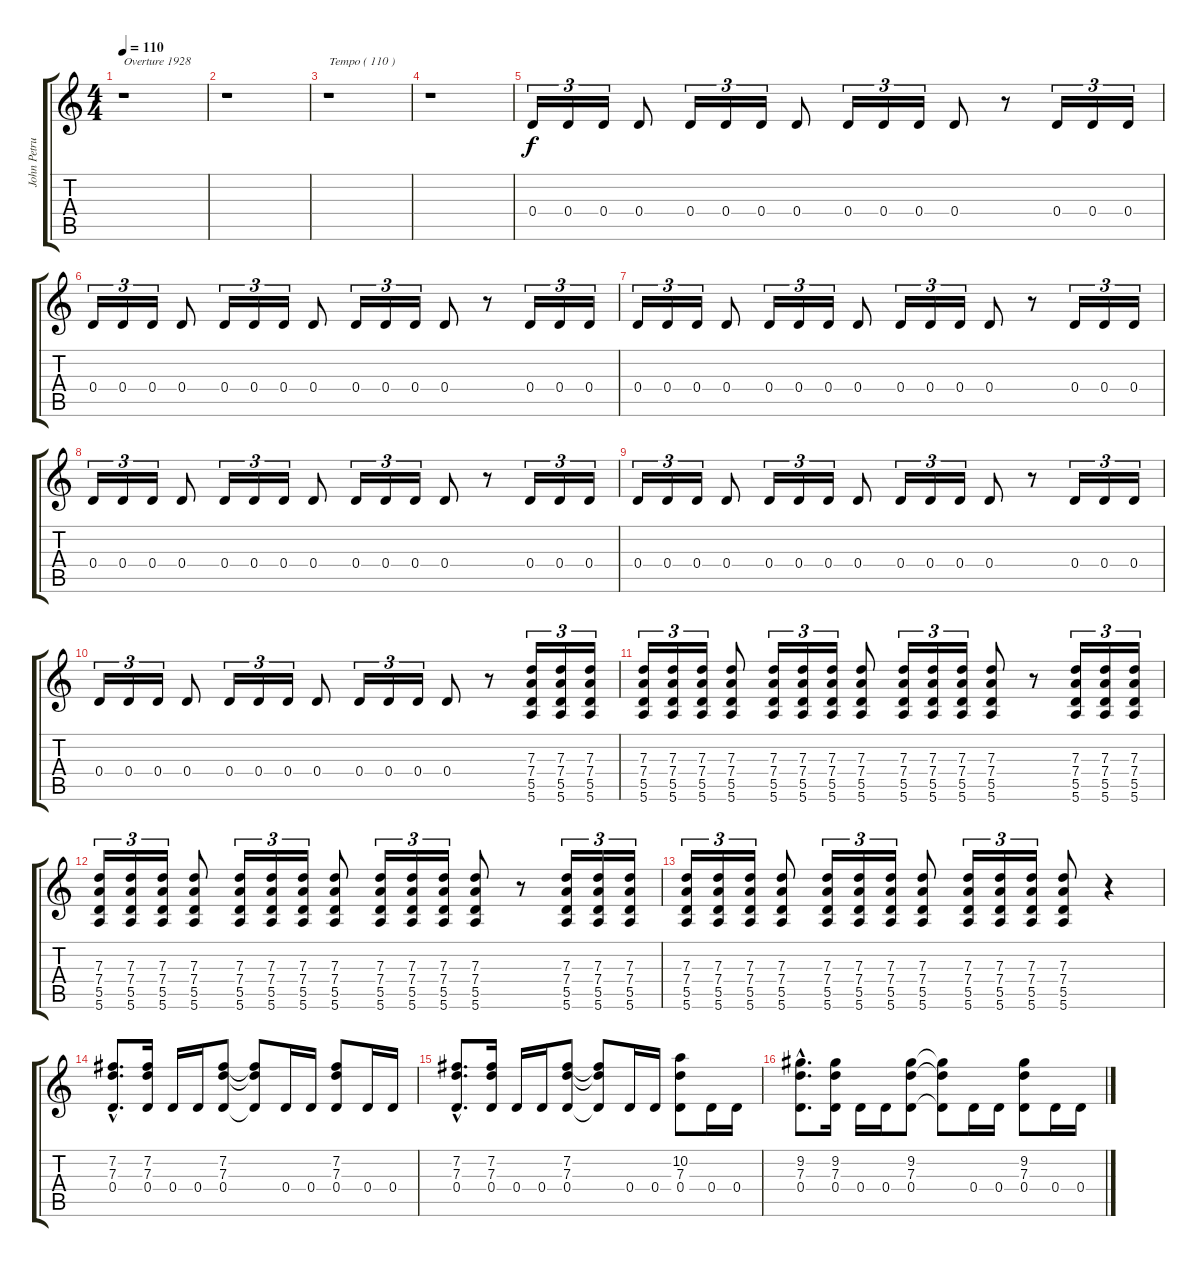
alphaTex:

\track ("John Petrucci - Guitar" "John Petru") {instrument distortionguitar}
\staff {score tabs}
\tuning (E4 B3 G3 D3 A2 E2) {hide}
\ts (4 4)
\tempo 110
\clef g2
\ks c
r.1{txt "Overture 1928" dy f instrument distortionguitar} |
r.1 |
r.1{txt "Tempo ( 110 )"} |
r.1 |
0.4.16{tu (3 2)} 0.4.16{tu (3 2)} 0.4.16{tu (3 2)} 0.4.8 0.4.16{tu (3 2)} 0.4.16{tu (3 2)} 0.4.16{tu (3 2)} 0.4.8 0.4.16{tu (3 2)} 0.4.16{tu (3 2)} 0.4.16{tu (3 2)} 0.4.8 r.8 0.4.16{tu (3 2)} 0.4.16{tu (3 2)} 0.4.16{tu (3 2)} |
0.4.16{tu (3 2)} 0.4.16{tu (3 2)} 0.4.16{tu (3 2)} 0.4.8 0.4.16{tu (3 2)} 0.4.16{tu (3 2)} 0.4.16{tu (3 2)} 0.4.8 0.4.16{tu (3 2)} 0.4.16{tu (3 2)} 0.4.16{tu (3 2)} 0.4.8 r.8 0.4.16{tu (3 2)} 0.4.16{tu (3 2)} 0.4.16{tu (3 2)} |
0.4.16{tu (3 2)} 0.4.16{tu (3 2)} 0.4.16{tu (3 2)} 0.4.8 0.4.16{tu (3 2)} 0.4.16{tu (3 2)} 0.4.16{tu (3 2)} 0.4.8 0.4.16{tu (3 2)} 0.4.16{tu (3 2)} 0.4.16{tu (3 2)} 0.4.8 r.8 0.4.16{tu (3 2)} 0.4.16{tu (3 2)} 0.4.16{tu (3 2)} |
0.4.16{tu (3 2)} 0.4.16{tu (3 2)} 0.4.16{tu (3 2)} 0.4.8 0.4.16{tu (3 2)} 0.4.16{tu (3 2)} 0.4.16{tu (3 2)} 0.4.8 0.4.16{tu (3 2)} 0.4.16{tu (3 2)} 0.4.16{tu (3 2)} 0.4.8 r.8 0.4.16{tu (3 2)} 0.4.16{tu (3 2)} 0.4.16{tu (3 2)} |
0.4.16{tu (3 2)} 0.4.16{tu (3 2)} 0.4.16{tu (3 2)} 0.4.8 0.4.16{tu (3 2)} 0.4.16{tu (3 2)} 0.4.16{tu (3 2)} 0.4.8 0.4.16{tu (3 2)} 0.4.16{tu (3 2)} 0.4.16{tu (3 2)} 0.4.8 r.8 0.4.16{tu (3 2)} 0.4.16{tu (3 2)} 0.4.16{tu (3 2)} |
0.4.16{tu (3 2)} 0.4.16{tu (3 2)} 0.4.16{tu (3 2)} 0.4.8 0.4.16{tu (3 2)} 0.4.16{tu (3 2)} 0.4.16{tu (3 2)} 0.4.8 0.4.16{tu (3 2)} 0.4.16{tu (3 2)} 0.4.16{tu (3 2)} 0.4.8 r.8 (7.3 7.4 5.5 5.6).16{tu (3 2)} (7.3 7.4 5.5 5.6).16{tu (3 2)} (7.3 7.4 5.5 5.6).16{tu (3 2)} |
(7.3 7.4 5.5 5.6).16{tu (3 2)} (7.3 7.4 5.5 5.6).16{tu (3 2)} (7.3 7.4 5.5 5.6).16{tu (3 2)} (7.3 7.4 5.5 5.6).8 (7.3 7.4 5.5 5.6).16{tu (3 2)} (7.3 7.4 5.5 5.6).16{tu (3 2)} (7.3 7.4 5.5 5.6).16{tu (3 2)} (7.3 7.4 5.5 5.6).8 (7.3 7.4 5.5 5.6).16{tu (3 2)} (7.3 7.4 5.5 5.6).16{tu (3 2)} (7.3 7.4 5.5 5.6).16{tu (3 2)} (7.3 7.4 5.5 5.6).8 r.8 (7.3 7.4 5.5 5.6).16{tu (3 2)} (7.3 7.4 5.5 5.6).16{tu (3 2)} (7.3 7.4 5.5 5.6).16{tu (3 2)} |
(7.3 7.4 5.5 5.6).16{tu (3 2)} (7.3 7.4 5.5 5.6).16{tu (3 2)} (7.3 7.4 5.5 5.6).16{tu (3 2)} (7.3 7.4 5.5 5.6).8 (7.3 7.4 5.5 5.6).16{tu (3 2)} (7.3 7.4 5.5 5.6).16{tu (3 2)} (7.3 7.4 5.5 5.6).16{tu (3 2)} (7.3 7.4 5.5 5.6).8 (7.3 7.4 5.5 5.6).16{tu (3 2)} (7.3 7.4 5.5 5.6).16{tu (3 2)} (7.3 7.4 5.5 5.6).16{tu (3 2)} (7.3 7.4 5.5 5.6).8 r.8 (7.3 7.4 5.5 5.6).16{tu (3 2)} (7.3 7.4 5.5 5.6).16{tu (3 2)} (7.3 7.4 5.5 5.6).16{tu (3 2)} |
(7.3 7.4 5.5 5.6).16{tu (3 2)} (7.3 7.4 5.5 5.6).16{tu (3 2)} (7.3 7.4 5.5 5.6).16{tu (3 2)} (7.3 7.4 5.5 5.6).8 (7.3 7.4 5.5 5.6).16{tu (3 2)} (7.3 7.4 5.5 5.6).16{tu (3 2)} (7.3 7.4 5.5 5.6).16{tu (3 2)} (7.3 7.4 5.5 5.6).8 (7.3 7.4 5.5 5.6).16{tu (3 2)} (7.3 7.4 5.5 5.6).16{tu (3 2)} (7.3 7.4 5.5 5.6).16{tu (3 2)} (7.3 7.4 5.5 5.6).8 r.4 |
(7.2{hac} 7.3{hac} 0.4{hac}).8{d} (7.2 7.3 0.4).16 0.4.16 0.4.16 (7.2 7.3 0.4).8 (7.2{t} 7.3{t} 0.4{t}).8 0.4.16 0.4.16 (7.2 7.3 0.4).8 0.4.16 0.4.16 |
(7.2{hac} 7.3{hac} 0.4{hac}).8{d} (7.2 7.3 0.4).16 0.4.16 0.4.16 (7.2 7.3 0.4).8 (7.2{t} 7.3{t} 0.4{t}).8 0.4.16 0.4.16 (10.2 7.3 0.4).8 0.4.16 0.4.16 |
(9.2{hac} 7.3{hac} 0.4{hac}).8{d} (9.2 7.3 0.4).16 0.4.16 0.4.16 (9.2 7.3 0.4).8 (9.2{t} 7.3{t} 0.4{t}).8 0.4.16 0.4.16 (9.2 7.3 0.4).8 0.4.16 0.4.16
